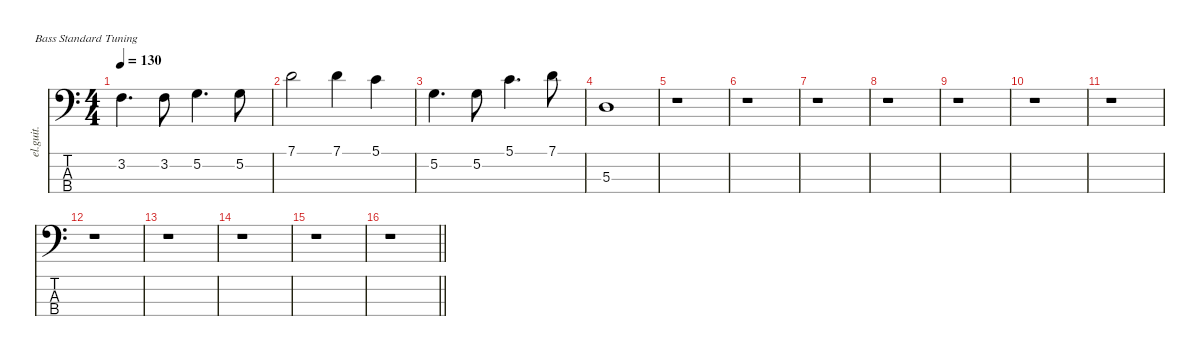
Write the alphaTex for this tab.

\defaultSystemsLayout 4
\hideDynamics
\bracketExtendMode nobrackets
\otherSystemsTrackNameOrientation horizontal
\track ("Bass guitar" "el.guit.") {defaultSystemsLayout 8 instrument electricguitarclean}
\staff {score tabs}
\tuning (G2 D2 A1 E1)
\ts (4 4)
\tempo 130
\clef f4
\ks c
3.2.4{d dy f beam Down} 3.2.8{beam Down} 5.2.4{d beam Down} 5.2.8{beam Down} |
7.1.2{beam Down} 7.1.4{beam Down} 5.1.4{beam Down} |
5.2.4{d beam Down} 5.2.8{beam Down} 5.1.4{d beam Down} 7.1.8{beam Down} |
5.3.1{beam Down} |
r.1{instrument electricguitarclean beam Down} |
r.1{beam Down} |
r.1{beam Down} |
r.1{beam Down} |
r.1{beam Down} |
r.1{beam Down} |
r.1{beam Down} |
r.1{beam Down} |
r.1{beam Down} |
r.1{beam Down} |
r.1{beam Down} |
\barLineRight lightlight
r.1{beam Down}
